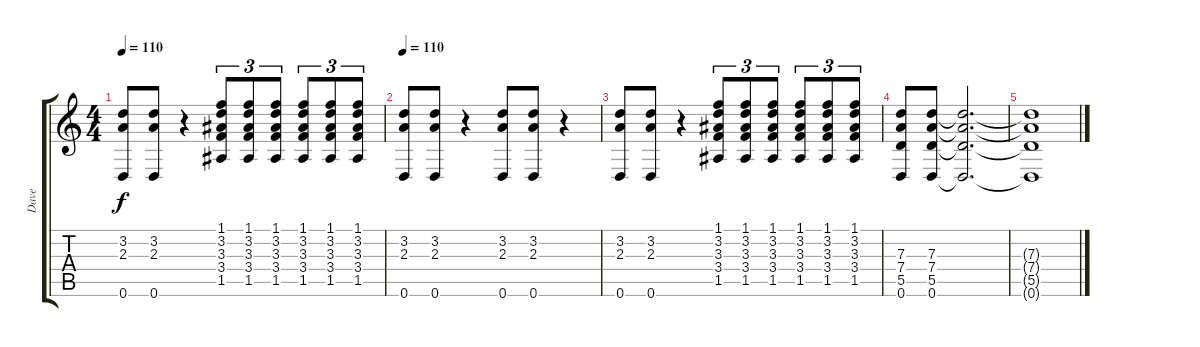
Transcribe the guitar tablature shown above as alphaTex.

\track ("Dave" "Dave") {instrument acousticguitarsteel}
\staff {score tabs}
\tuning (E4 B3 G3 D3 A2 D2) {hide}
\ts (4 4)
\tempo 110
\clef g2
\ks c
(3.2 2.3 0.6).8{dy f} (3.2 2.3 0.6).8 r.4 (1.1 3.2 3.3 3.4 1.5).8{tu (3 2)} (1.1 3.2 3.3 3.4 1.5).8{tu (3 2)} (1.1 3.2 3.3 3.4 1.5).8{tu (3 2)} (1.1 3.2 3.3 3.4 1.5).8{tu (3 2)} (1.1 3.2 3.3 3.4 1.5).8{tu (3 2)} (1.1 3.2 3.3 3.4 1.5).8{tu (3 2)} |
\tempo 110
(3.2 2.3 0.6).8 (3.2 2.3 0.6).8 r.4 (3.2 2.3 0.6).8 (3.2 2.3 0.6).8 r.4 |
(3.2 2.3 0.6).8 (3.2 2.3 0.6).8 r.4 (1.1 3.2 3.3 3.4 1.5).8{tu (3 2)} (1.1 3.2 3.3 3.4 1.5).8{tu (3 2)} (1.1 3.2 3.3 3.4 1.5).8{tu (3 2)} (1.1 3.2 3.3 3.4 1.5).8{tu (3 2)} (1.1 3.2 3.3 3.4 1.5).8{tu (3 2)} (1.1 3.2 3.3 3.4 1.5).8{tu (3 2)} |
(7.3 7.4 5.5 0.6).8 (7.3 7.4 5.5 0.6).8 (7.3{t} 7.4{t} 5.5{t} 0.6{t}).2{d} |
(7.3{t} 7.4{t} 5.5{t} 0.6{t}).1
